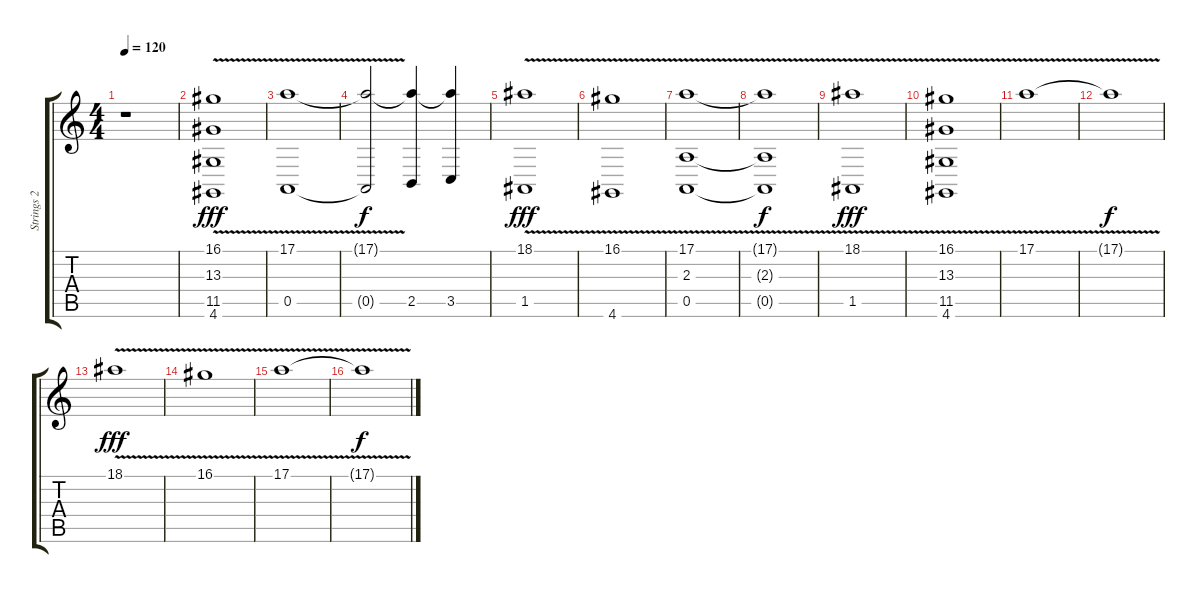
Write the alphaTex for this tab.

\track ("Strings 2" "Strings 2") {instrument stringensemble1}
\staff {score tabs}
\tuning (E4 B3 G3 D3 A2 E2) {hide}
\ts (4 4)
\tempo 120
\clef g2
\ks c
r.1{dy f} |
(16.1{v} 13.3 11.5 4.6).1{dy fff} |
(17.1{v} 0.5).1 |
(17.1{t} 0.5{t}).2{dy f} (17.1{t} 2.5).4 (17.1{t} 3.5).4 |
(18.1{v} 1.5).1{dy fff} |
(16.1{v} 4.6).1 |
(17.1{v} 2.3 0.5).1 |
(17.1{t} 2.3{t} 0.5{t}).1{dy f} |
(18.1{v} 1.5).1{dy fff} |
(16.1{v} 13.3 11.5 4.6).1 |
17.1{v}.1 |
17.1{t}.1{dy f} |
18.1{v}.1{dy fff} |
16.1{v}.1 |
17.1{v}.1 |
17.1{t}.1{dy f}
